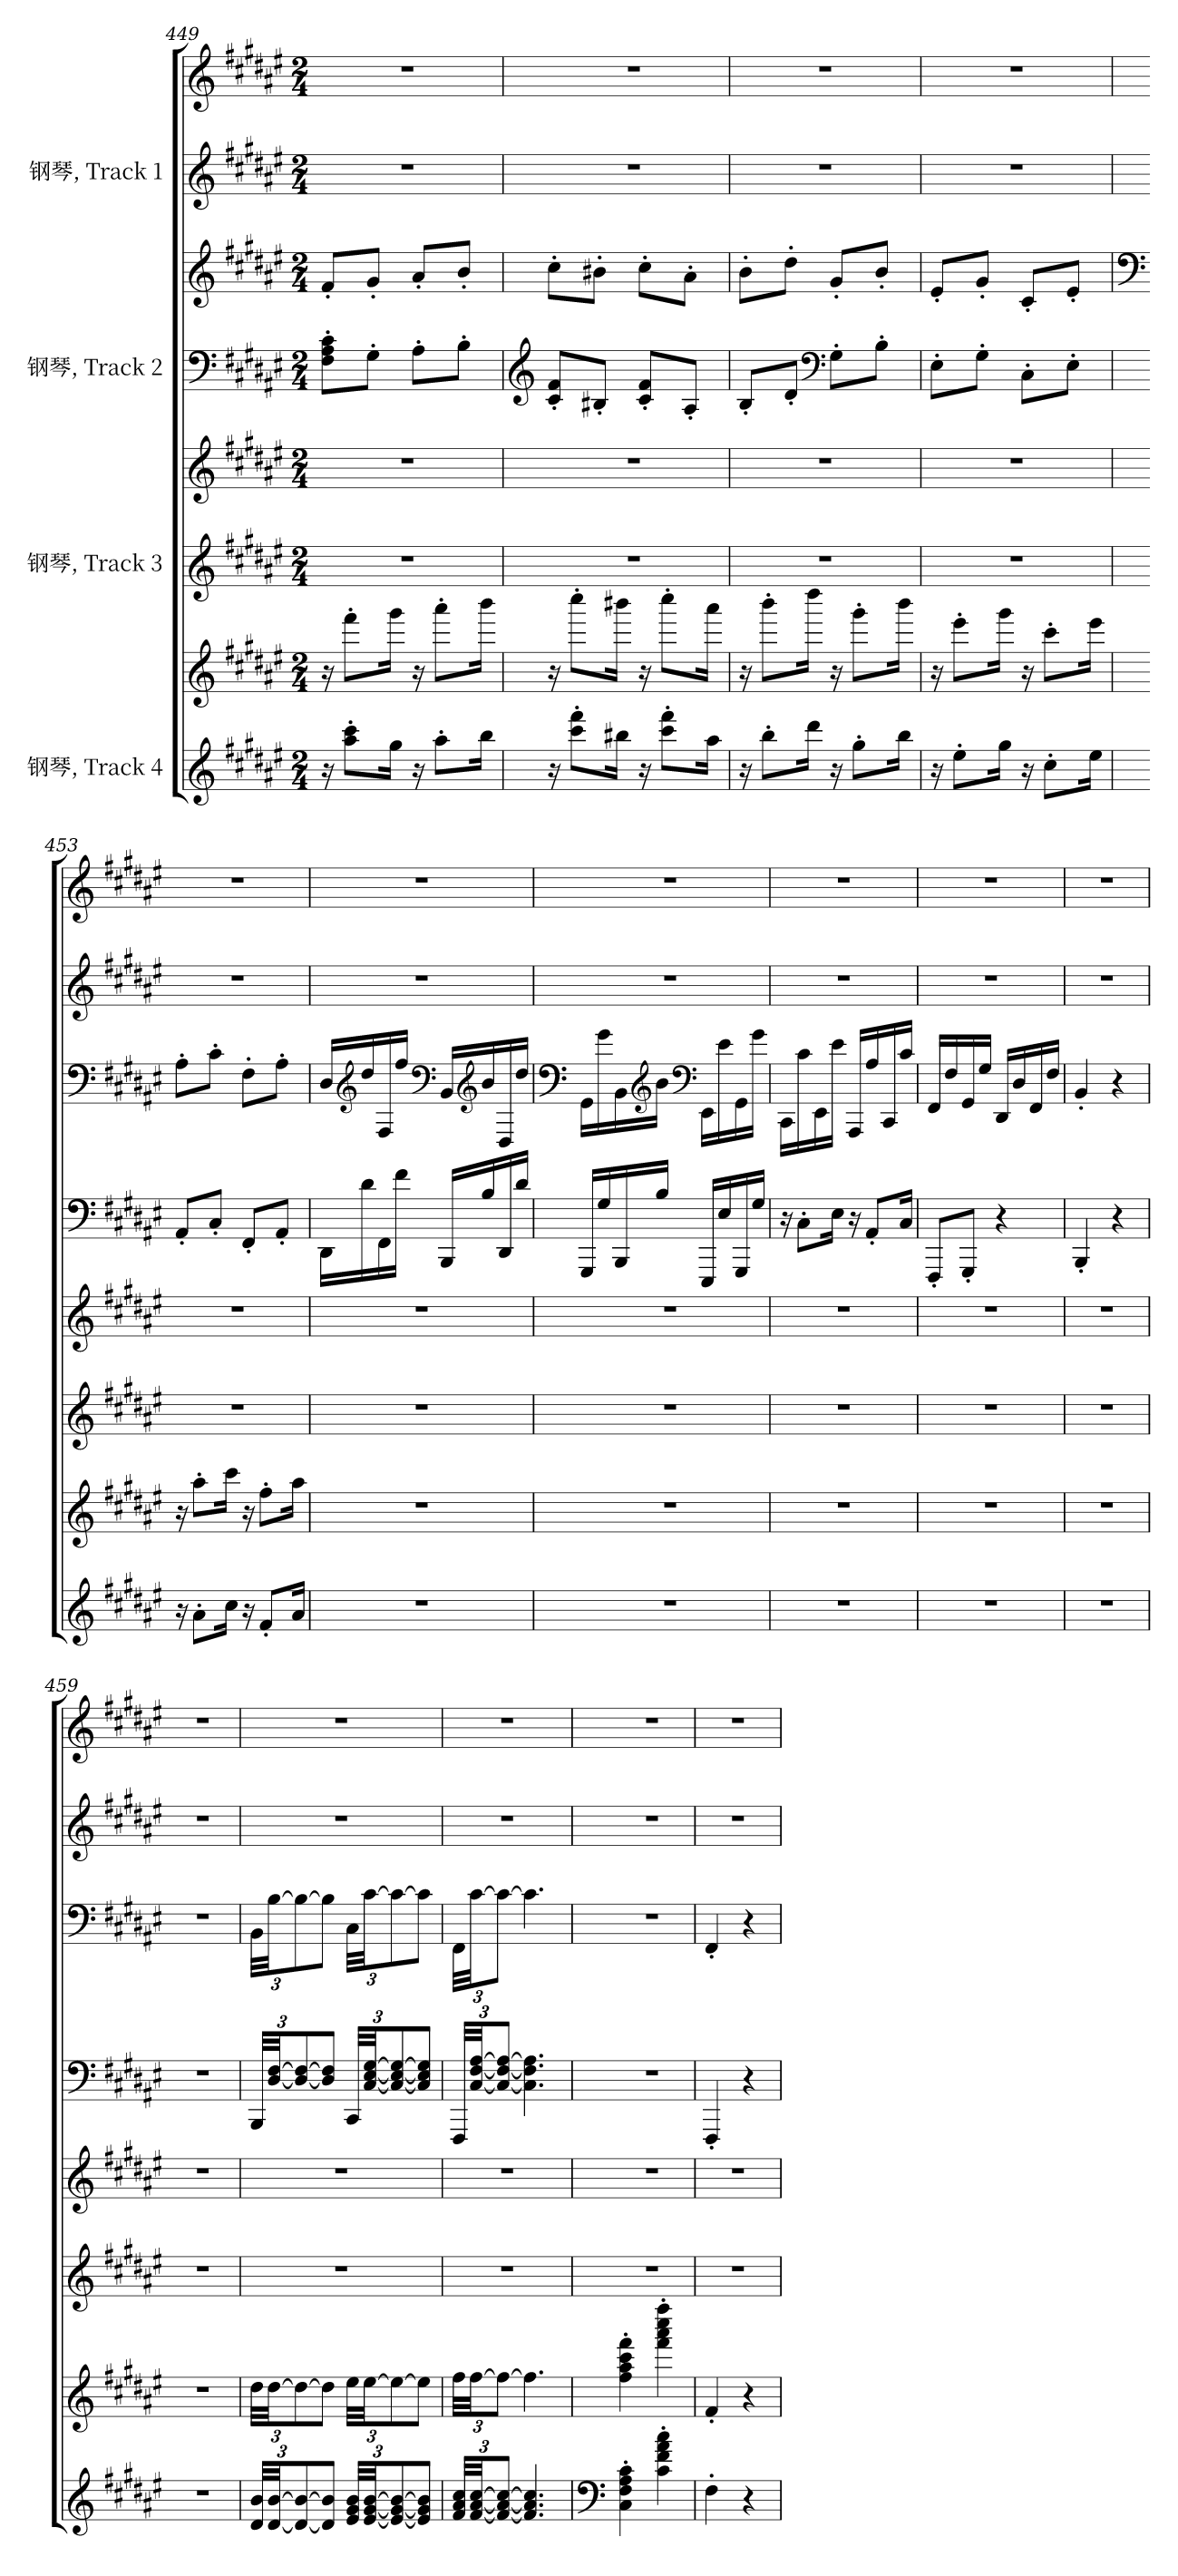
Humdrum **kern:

**kern	**kern	**kern	**kern	**kern	**kern	**kern	**kern
*part4	*part4	*part3	*part3	*part2	*part2	*part1	*part1
*staff8	*staff7	*staff6	*staff5	*staff4	*staff3	*staff2	*staff1
*I"钢琴, Track 4	*	*I"钢琴, Track 3	*	*I"钢琴, Track 2	*	*I"钢琴, Track 1	*
!!LO:PB:g=z
*clefG2	*clefG2	*clefG2	*clefG2	*clefF4	*clefG2	*clefG2	*clefG2
*k[f#c#g#d#a#e#]	*k[f#c#g#d#a#e#]	*k[f#c#g#d#a#e#]	*k[f#c#g#d#a#e#]	*k[f#c#g#d#a#e#]	*k[f#c#g#d#a#e#]	*k[f#c#g#d#a#e#]	*k[f#c#g#d#a#e#]
*M2/4	*M2/4	*M2/4	*M2/4	*M2/4	*M2/4	*M2/4	*M2/4
=449	=449	=449	=449	=449	=449	=449	=449
16r	16r	2r	2r	8F#\' 8A#\' 8c#\'L	8f#'/L	2r	2r
8aa#\' 8ccc#\'L	8fff#'\L	.	.	.	.	.	.
.	.	.	.	8G#'\J	8g#'/J	.	.
16gg#\Jk	16ggg#\Jk	.	.	.	.	.	.
16r	16r	.	.	8A#'\L	8a#'/L	.	.
8aa#'\L	8aaa#'\L	.	.	.	.	.	.
.	.	.	.	8B'\J	8b'/J	.	.
16bb\Jk	16bbb\Jk	.	.	.	.	.	.
=450	=450	=450	=450	=450	=450	=450	=450
*	*	*	*	*clefG2	*	*	*
16r	16r	2r	2r	8c#/' 8f#/'L	8cc#'\L	2r	2r
8ccc#\' 8fff#\'L	8cccc#'\L	.	.	.	.	.	.
.	.	.	.	8B#X'/J	8b#X'\J	.	.
16bb#X\Jk	16bbb#X\Jk	.	.	.	.	.	.
16r	16r	.	.	8c#/' 8f#/'L	8cc#'\L	.	.
8ccc#\' 8fff#\'L	8cccc#'\L	.	.	.	.	.	.
.	.	.	.	8A#'/J	8a#'\J	.	.
16aa#\Jk	16aaa#\Jk	.	.	.	.	.	.
=451	=451	=451	=451	=451	=451	=451	=451
16r	16r	2r	2r	8B'/L	8b'\L	2r	2r
8bb'\L	8bbb'\L	.	.	.	.	.	.
.	.	.	.	8d#'/J	8dd#'\J	.	.
16ddd#\Jk	16dddd#\Jk	.	.	.	.	.	.
*	*	*	*	*clefF4	*	*	*
16r	16r	.	.	8G#'\L	8g#'/L	.	.
8gg#'\L	8ggg#'\L	.	.	.	.	.	.
.	.	.	.	8B'\J	8b'/J	.	.
16bb\Jk	16bbb\Jk	.	.	.	.	.	.
=452	=452	=452	=452	=452	=452	=452	=452
16r	16r	2r	2r	8E#'\L	8e#'/L	2r	2r
8ee#'\L	8eee#'\L	.	.	.	.	.	.
.	.	.	.	8G#'\J	8g#'/J	.	.
16gg#\Jk	16ggg#\Jk	.	.	.	.	.	.
16r	16r	.	.	8C#'\L	8c#'/L	.	.
8cc#'\L	8ccc#'\L	.	.	.	.	.	.
.	.	.	.	8E#'\J	8e#'/J	.	.
16ee#\Jk	16eee#\Jk	.	.	.	.	.	.
=453	=453	=453	=453	=453	=453	=453	=453
*	*	*	*	*	*clefF4	*	*
16r	16r	2r	2r	8AA#'/L	8A#'\L	2r	2r
8a#'\L	8aa#'\L	.	.	.	.	.	.
.	.	.	.	8C#'/J	8c#'\J	.	.
16cc#\Jk	16ccc#\Jk	.	.	.	.	.	.
16r	16r	.	.	8FF#'/L	8F#'\L	.	.
8f#'/L	8ff#'\L	.	.	.	.	.	.
.	.	.	.	8AA#'/J	8A#'\J	.	.
16a#/Jk	16aa#\Jk	.	.	.	.	.	.
!!LO:PB:g=z
=454	=454	=454	=454	=454	=454	=454	=454
2r	2r	2r	2r	16DD#\LL	16D#/LL	2r	2r
*	*	*	*	*	*clefG2	*	*
.	.	.	.	16d#\	16dd#/	.	.
.	.	.	.	16FF#\	16F#/	.	.
.	.	.	.	16f#\JJ	16ff#/JJ	.	.
*	*	*	*	*	*clefF4	*	*
.	.	.	.	16BBB/LL	16BB/LL	.	.
*	*	*	*	*	*clefG2	*	*
.	.	.	.	16B/	16b/	.	.
.	.	.	.	16DD#/	16D#/	.	.
.	.	.	.	16d#/JJ	16dd#/JJ	.	.
=455	=455	=455	=455	=455	=455	=455	=455
*	*	*	*	*	*clefF4	*	*
2r	2r	2r	2r	16GGG#/LL	16GG#\LL	2r	2r
.	.	.	.	16G#/	16g#\	.	.
.	.	.	.	16BBB/	16BB\	.	.
*	*	*	*	*	*clefG2	*	*
.	.	.	.	16B/JJ	16b\JJ	.	.
*	*	*	*	*	*clefF4	*	*
.	.	.	.	16EEE#/LL	16EE#\LL	.	.
.	.	.	.	16E#/	16e#\	.	.
.	.	.	.	16GGG#/	16GG#\	.	.
.	.	.	.	16G#/JJ	16g#\JJ	.	.
=456	=456	=456	=456	=456	=456	=456	=456
2r	2r	2r	2r	16r	16CC#\LL	2r	2r
.	.	.	.	8C#'\L	16c#\	.	.
.	.	.	.	.	16EE#\	.	.
.	.	.	.	16E#\Jk	16e#\JJ	.	.
.	.	.	.	16r	16AAA#/LL	.	.
.	.	.	.	8AA#'/L	16A#/	.	.
.	.	.	.	.	16CC#/	.	.
.	.	.	.	16C#/Jk	16c#/JJ	.	.
!!LO:PB:g=z
=457	=457	=457	=457	=457	=457	=457	=457
2r	2r	2r	2r	8FFF#'/L	16FF#/LL	2r	2r
.	.	.	.	.	16F#/	.	.
.	.	.	.	8GGG#'/J	16GG#/	.	.
.	.	.	.	.	16G#/JJ	.	.
.	.	.	.	4r	16DD#/LL	.	.
.	.	.	.	.	16D#/	.	.
.	.	.	.	.	16FF#/	.	.
.	.	.	.	.	16F#/JJ	.	.
=458	=458	=458	=458	=458	=458	=458	=458
2r	2r	2r	2r	4BBB'/	4BB'/	2r	2r
.	.	.	.	4r	4r	.	.
=459	=459	=459	=459	=459	=459	=459	=459
2r	2r	2r	2r	2r	2r	2r	2r
=460	=460	=460	=460	=460	=460	=460	=460
*Xbrackettup	*Xbrackettup	*	*	*Xbrackettup	*Xbrackettup	*	*
*	*	*	*	*	*	*	*MM60
48d#/ 48b/LLL	48dd#\LLL	2r	2r	48BBB/LLL	48BB\LLL	2r	2r
[48d#/ [48b/JJ	[48dd#\JJ	.	.	[48D#/ [48F#/JJ	[48B\JJ	.	.
12d#/_ 12b/_	12dd#\_	.	.	12D#/_ 12F#/_	12B\_	.	.
8d#/] 8b/]J	8dd#\J]	.	.	8D#/] 8F#/]J	8B\J]	.	.
48e#/ 48g#/ 48b/LLL	48ee#\LLL	.	.	48CC#/LLL	48C#\LLL	.	.
[48e#/ [48g#/ [48b/JJ	[48ee#\JJ	.	.	[48C#/ [48E#/ [48G#/JJ	[48c#\JJ	.	.
12e#/_ 12g#/_ 12b/_	12ee#\_	.	.	12C#/_ 12E#/_ 12G#/_	12c#\_	.	.
8e#/] 8g#/] 8b/]J	8ee#\J]	.	.	8C#/] 8E#/] 8G#/]J	8c#\J]	.	.
=461	=461	=461	=461	=461	=461	=461	=461
48f#/ 48a#/ 48cc#/LLL	48ff#\LLL	2r	2r	48FFF#/LLL	48FF#\LLL	2r	2r
[48f#/ [48a#/ [48cc#/JJ	[48ff#\JJ	.	.	[48C#/ [48F#/ [48A#/JJ	[48c#\JJ	.	.
12f#/_ 12a#/_ 12cc#/_J	12ff#\J_	.	.	12C#/_ 12F#/_ 12A#/_J	12c#\J_	.	.
4.f#/] 4.a#/] 4.cc#/]	4.ff#\]	.	.	4.C#\] 4.F#\] 4.A#\]	4.c#\]	.	.
=462	=462	=462	=462	=462	=462	=462	=462
*clefF4	*	*	*	*	*	*	*
*	*	*	*	*	*	*	*MM175
4C#\' 4F#\' 4A#\' 4c#\'	4ff#\' 4aa#\' 4ccc#\' 4fff#\'	2r	2r	2r	2r	2r	2r
4c#\' 4f#\' 4a#\' 4cc#\'	4fff#\' 4aaa#\' 4cccc#\' 4ffff#\'	.	.	.	.	.	.
!!LO:PB:g=z
=463	=463	=463	=463	=463	=463	=463	=463
4F#'\	4f#'/	2r	2r	4FFF#'/	4FF#'/	2r	2r
4r	4r	.	.	4r	4r	.	.
=	=	=	=	=	=	=	=
*-	*-	*-	*-	*-	*-	*-	*-
